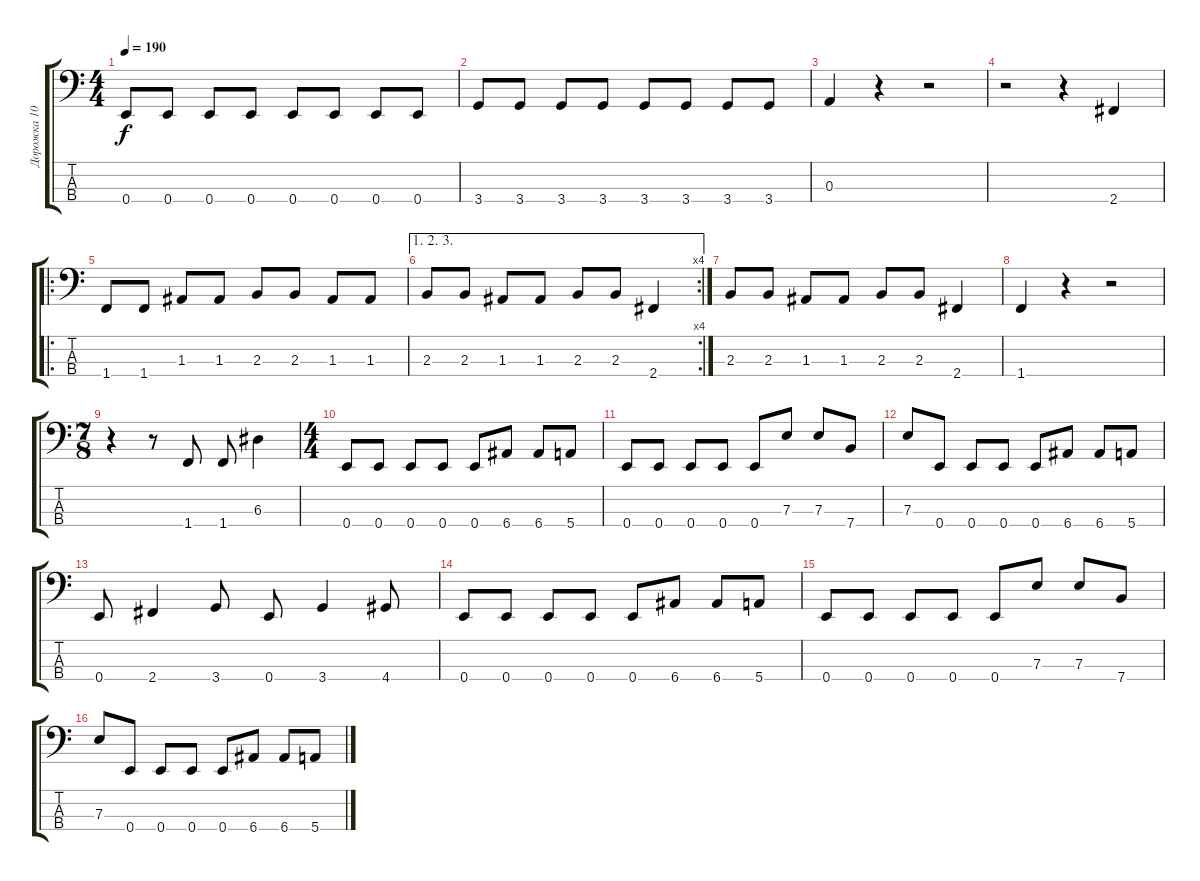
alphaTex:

\track ("Дорожка 10" "Дорожка 10") {instrument electricbasspick}
\staff {score tabs}
\tuning (G2 D2 A1 E1) {hide}
\ts (4 4)
\tempo 190
\clef f4
\ks c
0.4.8{dy f} 0.4.8 0.4.8 0.4.8 0.4.8 0.4.8 0.4.8 0.4.8 |
3.4.8 3.4.8 3.4.8 3.4.8 3.4.8 3.4.8 3.4.8 3.4.8 |
0.3.4 r.4 r.2 |
r.2 r.4 2.4.4 |
\ro
1.4.8 1.4.8 1.3.8 1.3.8 2.3.8 2.3.8 1.3.8 1.3.8 |
\ae (1 2 3)
\rc 4
2.3.8 2.3.8 1.3.8 1.3.8 2.3.8 2.3.8 2.4.4 |
2.3.8 2.3.8 1.3.8 1.3.8 2.3.8 2.3.8 2.4.4 |
1.4.4 r.4 r.2 |
\ts (7 8)
r.4 r.8 1.4.8 1.4.8 6.3.4 |
\ts (4 4)
0.4.8 0.4.8 0.4.8 0.4.8 0.4.8 6.4.8 6.4.8 5.4.8 |
0.4.8 0.4.8 0.4.8 0.4.8 0.4.8 7.3.8 7.3.8 7.4.8 |
7.3.8 0.4.8 0.4.8 0.4.8 0.4.8 6.4.8 6.4.8 5.4.8 |
0.4.8 2.4.4 3.4.8 0.4.8 3.4.4 4.4.8 |
0.4.8 0.4.8 0.4.8 0.4.8 0.4.8 6.4.8 6.4.8 5.4.8 |
0.4.8 0.4.8 0.4.8 0.4.8 0.4.8 7.3.8 7.3.8 7.4.8 |
7.3.8 0.4.8 0.4.8 0.4.8 0.4.8 6.4.8 6.4.8 5.4.8
